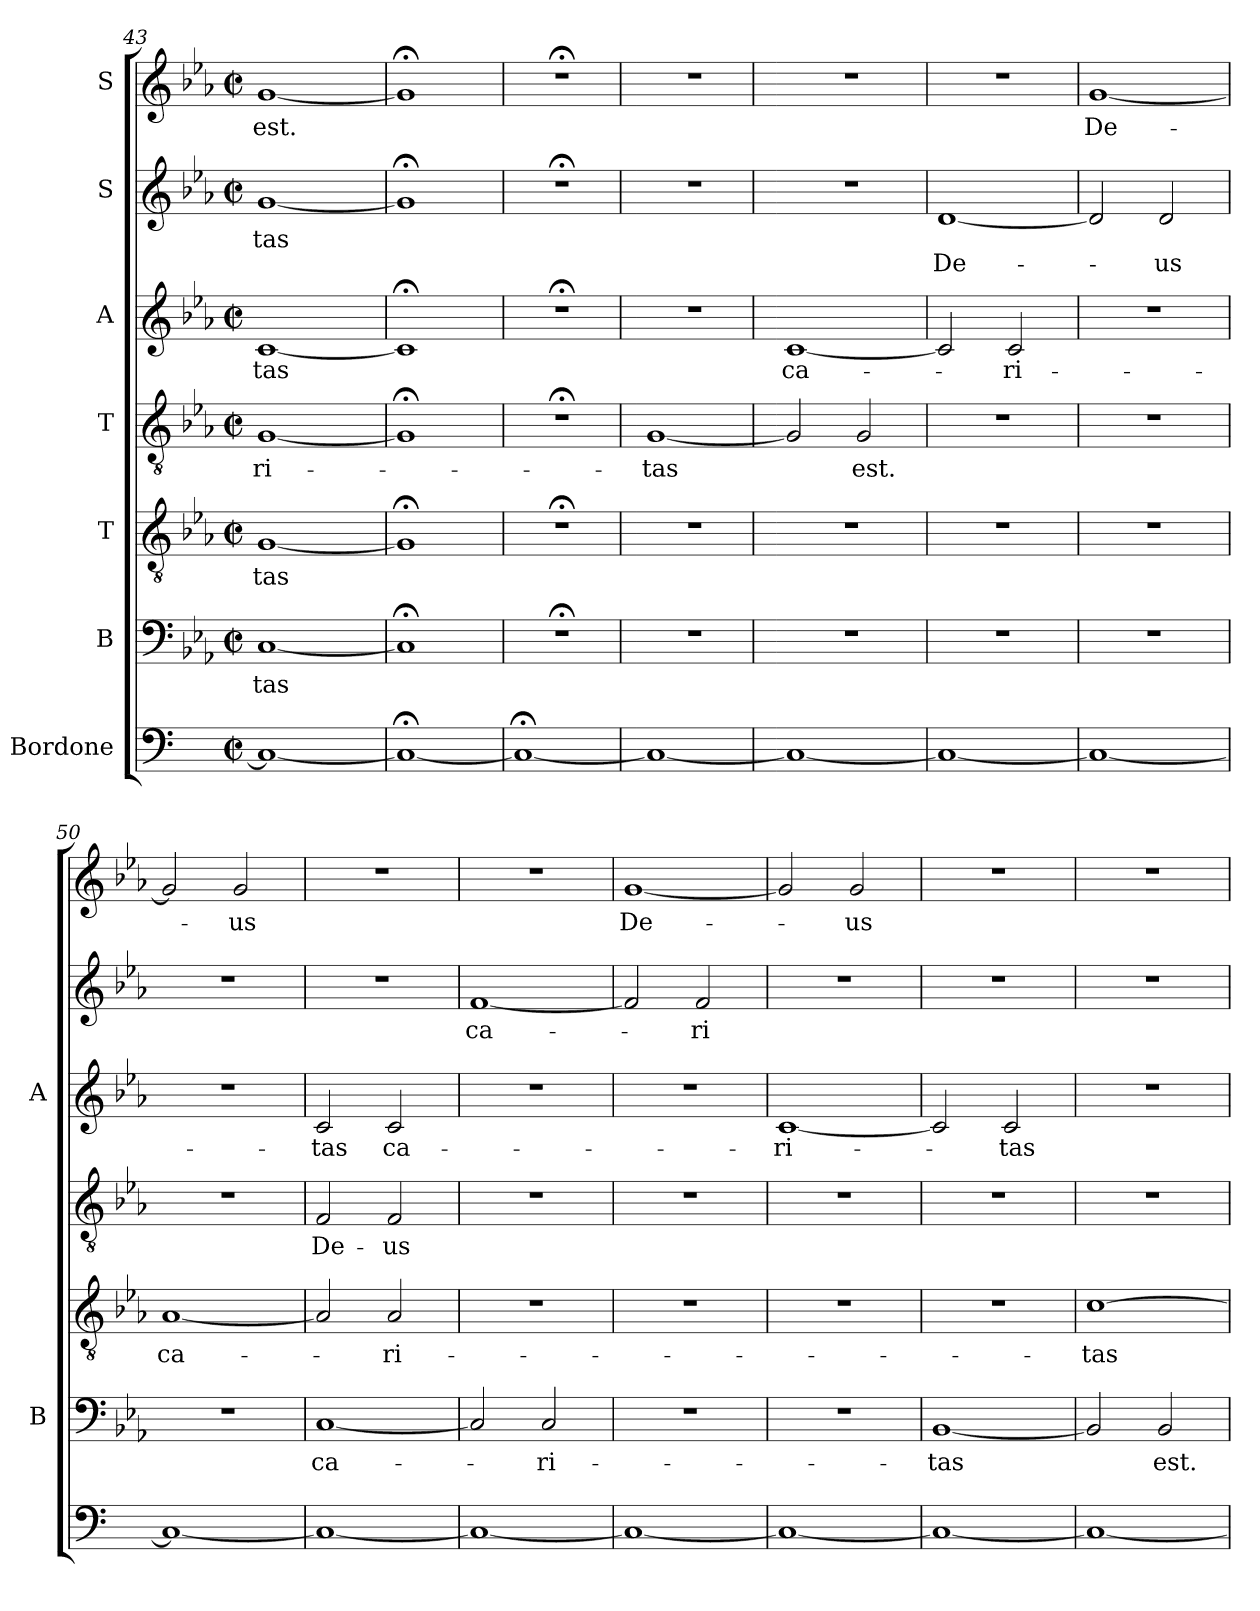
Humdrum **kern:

**kern	**kern	**text	**kern	**text	**kern	**text	**kern	**text	**kern	**text	**text	**kern	**text
*part7	*part6	*part6	*part5	*part5	*part4	*part4	*part3	*part3	*part2	*part2	*part2	*part1	*part1
*staff7	*staff6	*staff6	*staff5	*staff5	*staff4	*staff4	*staff3	*staff3	*staff2	*staff2	*staff2	*staff1	*staff1
*I"Bordone	*I"B	*	*I"T	*	*I"T	*	*I"A	*	*I"S	*	*	*I"S	*
*	*I'B	*	*	*	*	*	*I'A	*	*	*	*	*	*
*clefF4	*clefF4	*	*clefGv2	*	*clefGv2	*	*clefG2	*	*clefG2	*	*	*clefG2	*
*ITrd-2c-3	*	*	*	*	*	*	*	*	*	*	*	*	*
*k[b-e-a-]	*k[b-e-a-]	*	*k[b-e-a-]	*	*k[b-e-a-]	*	*k[b-e-a-]	*	*k[b-e-a-]	*	*	*k[b-e-a-]	*
*E-:	*E-:	*	*E-:	*	*E-:	*	*E-:	*	*E-:	*	*	*E-:	*
*M2/2	*M2/2	*	*M2/2	*	*M2/2	*	*M2/2	*	*M2/2	*	*	*M2/2	*
*met(c|)	*met(c|)	*	*met(c|)	*	*met(c|)	*	*met(c|)	*	*met(c|)	*	*	*met(c|)	*
=43	=43	=43	=43	=43	=43	=43	=43	=43	=43	=43	=43	=43	=43
!	!	!LO:LY:b	!	!LO:LY:b	!	!LO:LY:b	!	!LO:LY:b	!	!LO:LY:b	!	!	!LO:LY:b
*	*^	*	*^	*	*^	*	*^	*	*^	*	*	*	*
1E-_	[<1C	8ryy	-tas	[<1G	8ryy	-tas	[<1G	8ryy	-ri-	[<1c	8ryy	-tas	[<1g	8ryy	-tas	.	[<1g	est.
.	.	2..ryy	.	.	2..ryy	.	.	2..ryy	.	.	2..ryy	.	.	2..ryy	.	.	.	.
*	*v	*v	*	*	*	*	*v	*v	*	*v	*v	*	*v	*v	*	*	*	*
*	*	*	*v	*v	*	*	*	*	*	*	*	*	*	*
=44	=44	=44	=44	=44	=44	=44	=44	=44	=44	=44	=44	=44	=44
1E-;_	1C;]	.	1G;]	.	1G;]	.	1c;]	.	1g;]	.	.	1g;]	.
=45	=45	=45	=45	=45	=45	=45	=45	=45	=45	=45	=45	=45	=45
1E-;_	1r;<	.	1r;<	.	1r;<	.	1r;<	.	1r;<	.	.	1r;<	.
=46	=46	=46	=46	=46	=46	=46	=46	=46	=46	=46	=46	=46	=46
!	!	!	!	!	!	!LO:LY:b	!	!	!	!	!	!	!
1E-_	1r	.	1r	.	[<1G	-tas	1r	.	1r	.	.	1r	.
=47	=47	=47	=47	=47	=47	=47	=47	=47	=47	=47	=47	=47	=47
!	!	!	!	!	!	!	!	!LO:LY:b	!	!	!	!	!
1E-_	1r	.	1r	.	2G/]	.	[<1c	ca-	1r	.	.	1r	.
!	!	!	!	!	!	!LO:LY:b	!	!	!	!	!	!	!
.	.	.	.	.	2G/	est.	.	.	.	.	.	.	.
=48	=48	=48	=48	=48	=48	=48	=48	=48	=48	=48	=48	=48	=48
!	!	!	!	!	!	!	!	!	!	!	!LO:LY:b	!	!
1E-_	1r	.	1r	.	1r	.	2c/]	.	[<1d	.	-De-	1r	.
!	!	!	!	!	!	!	!	!LO:LY:b	!	!	!	!	!
.	.	.	.	.	.	.	2c/	-ri-	.	.	.	.	.
=49	=49	=49	=49	=49	=49	=49	=49	=49	=49	=49	=49	=49	=49
!	!	!	!	!	!	!	!	!	!	!	!	!	!LO:LY:b
1E-_	1r	.	1r	.	1r	.	1r	.	2d/]	.	.	[<1g	De-
!	!	!	!	!	!	!	!	!	!	!	!LO:LY:b	!	!
.	.	.	.	.	.	.	.	.	2d/	.	-us	.	.
=50	=50	=50	=50	=50	=50	=50	=50	=50	=50	=50	=50	=50	=50
!	!	!	!	!LO:LY:b	!	!	!	!	!	!	!	!	!
1E-_	1r	.	[<1A-	ca-	1r	.	1r	.	1r	.	.	2g/]	.
!	!	!	!	!	!	!	!	!	!	!	!	!	!LO:LY:b
.	.	.	.	.	.	.	.	.	.	.	.	2g/	-us
=51	=51	=51	=51	=51	=51	=51	=51	=51	=51	=51	=51	=51	=51
!	!	!LO:LY:b	!	!	!	!LO:LY:b	!	!LO:LY:b	!	!	!	!	!
1E-_	[<1C	ca-	2A-/]	.	2F/	De-	2c/	-tas	1r	.	.	1r	.
!	!	!	!	!LO:LY:b	!	!LO:LY:b	!	!LO:LY:b	!	!	!	!	!
.	.	.	2A-/	-ri-	2F/	-us	2c/	ca-	.	.	.	.	.
!!LO:LB:g=z
=52	=52	=52	=52	=52	=52	=52	=52	=52	=52	=52	=52	=52	=52
!	!	!	!	!	!	!	!	!	!	!LO:LY:b	!	!	!
1E-_	2C/]	.	1r	.	1r	.	1r	.	[<1f	ca-	.	1r	.
!	!	!LO:LY:b	!	!	!	!	!	!	!	!	!	!	!
.	2C/	-ri-	.	.	.	.	.	.	.	.	.	.	.
=53	=53	=53	=53	=53	=53	=53	=53	=53	=53	=53	=53	=53	=53
!	!	!	!	!	!	!	!	!	!	!	!	!	!LO:LY:b
1E-_	1r	.	1r	.	1r	.	1r	.	2f/]	.	.	[<1g	De-
!	!	!	!	!	!	!	!	!	!	!LO:LY:b	!	!	!
.	.	.	.	.	.	.	.	.	2f/	-ri-	.	.	.
=54	=54	=54	=54	=54	=54	=54	=54	=54	=54	=54	=54	=54	=54
!	!	!	!	!	!	!	!	!LO:LY:b	!	!	!	!	!
1E-_	1r	.	1r	.	1r	.	[<1c	-ri-	1r	.	.	2g/]	.
!	!	!	!	!	!	!	!	!	!	!	!	!	!LO:LY:b
.	.	.	.	.	.	.	.	.	.	.	.	2g/	-us
=55	=55	=55	=55	=55	=55	=55	=55	=55	=55	=55	=55	=55	=55
!	!	!LO:LY:b	!	!	!	!	!	!	!	!	!	!	!
1E-_	[<1BB-	-tas	1r	.	1r	.	2c/]	.	1r	.	.	1r	.
!	!	!	!	!	!	!	!	!LO:LY:b	!	!	!	!	!
.	.	.	.	.	.	.	2c/	-tas	.	.	.	.	.
=56	=56	=56	=56	=56	=56	=56	=56	=56	=56	=56	=56	=56	=56
!	!	!	!	!LO:LY:b	!	!	!	!	!	!	!	!	!
1E-_	2BB-/]	.	[>1c	-tas	1r	.	1r	.	1r	.	.	1r	.
!	!	!LO:LY:b	!	!	!	!	!	!	!	!	!	!	!
.	2BB-/	est.	.	.	.	.	.	.	.	.	.	.	.
=	=	=	=	=	=	=	=	=	=	=	=	=	=
*-	*-	*-	*-	*-	*-	*-	*-	*-	*-	*-	*-	*-	*-
